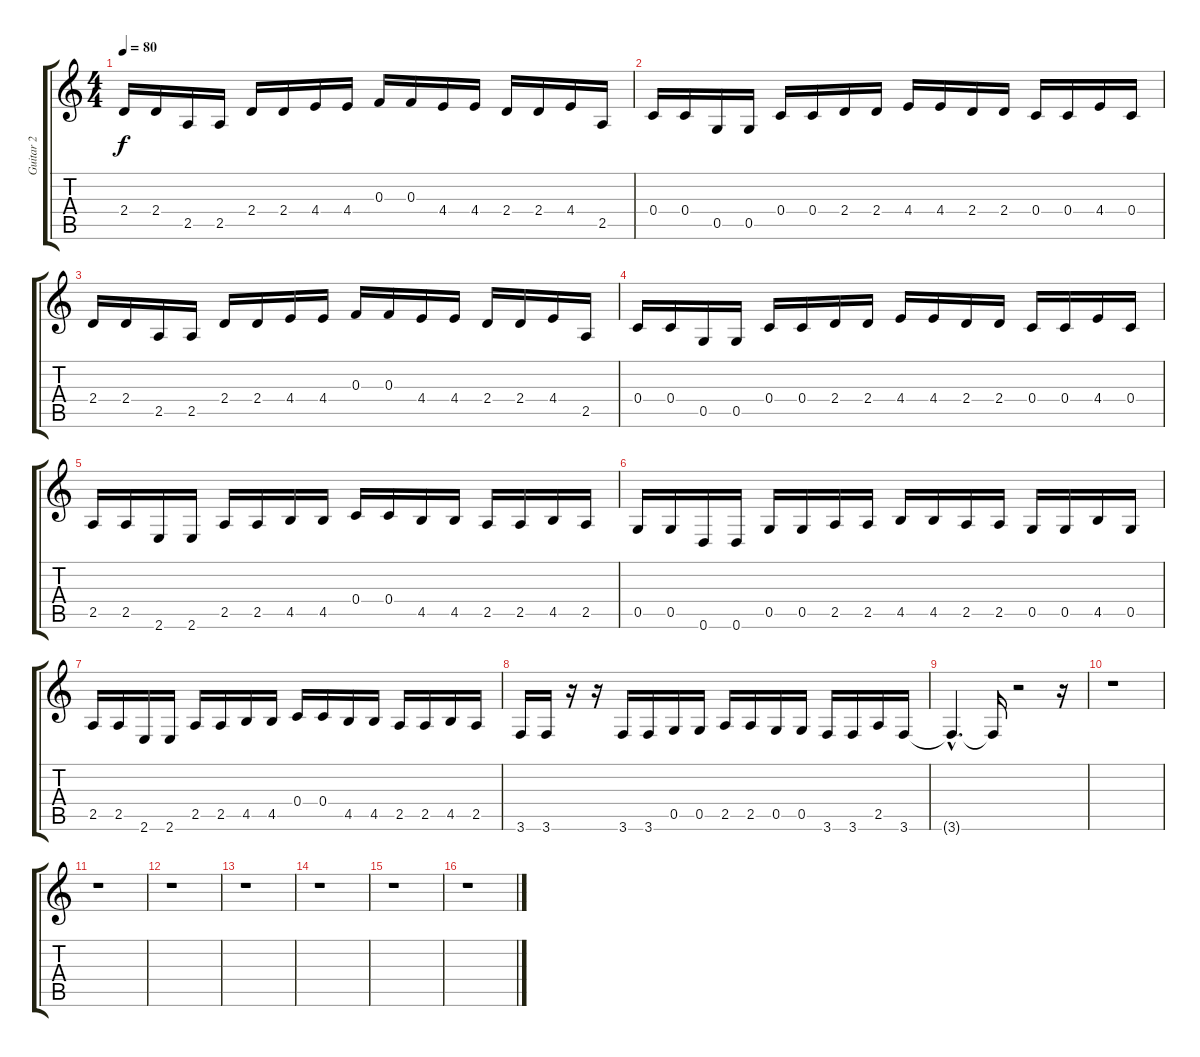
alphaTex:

\track ("Guitar 2" "Guitar 2") {instrument distortionguitar}
\staff {score tabs}
\tuning (D4 A3 F3 C3 G2 D2) {hide}
\ts (4 4)
\tempo 80
\clef g2
\ks c
2.4.16{dy f instrument distortionguitar} 2.4.16 2.5.16 2.5.16 2.4.16 2.4.16 4.4.16 4.4.16 0.3.16 0.3.16 4.4.16 4.4.16 2.4.16 2.4.16 4.4.16 2.5.16 |
0.4.16 0.4.16 0.5.16 0.5.16 0.4.16 0.4.16 2.4.16 2.4.16 4.4.16 4.4.16 2.4.16 2.4.16 0.4.16 0.4.16 4.4.16 0.4.16 |
2.4.16 2.4.16 2.5.16 2.5.16 2.4.16 2.4.16 4.4.16 4.4.16 0.3.16 0.3.16 4.4.16 4.4.16 2.4.16 2.4.16 4.4.16 2.5.16 |
0.4.16 0.4.16 0.5.16 0.5.16 0.4.16 0.4.16 2.4.16 2.4.16 4.4.16 4.4.16 2.4.16 2.4.16 0.4.16 0.4.16 4.4.16 0.4.16 |
2.5.16 2.5.16 2.6.16 2.6.16 2.5.16 2.5.16 4.5.16 4.5.16 0.4.16 0.4.16 4.5.16 4.5.16 2.5.16 2.5.16 4.5.16 2.5.16 |
0.5.16 0.5.16 0.6.16 0.6.16 0.5.16 0.5.16 2.5.16 2.5.16 4.5.16 4.5.16 2.5.16 2.5.16 0.5.16 0.5.16 4.5.16 0.5.16 |
2.5.16 2.5.16 2.6.16 2.6.16 2.5.16 2.5.16 4.5.16 4.5.16 0.4.16 0.4.16 4.5.16 4.5.16 2.5.16 2.5.16 4.5.16 2.5.16 |
3.6.16 3.6.16 r.16 r.16 3.6.16 3.6.16 0.5.16 0.5.16 2.5.16 2.5.16 0.5.16 0.5.16 3.6.16 3.6.16 2.5.16 3.6.16 |
3.6{hac t}.4{d} 3.6{t}.16 r.2 r.16 |
r.1 |
r.1 |
r.1 |
r.1 |
r.1 |
r.1 |
r.1
